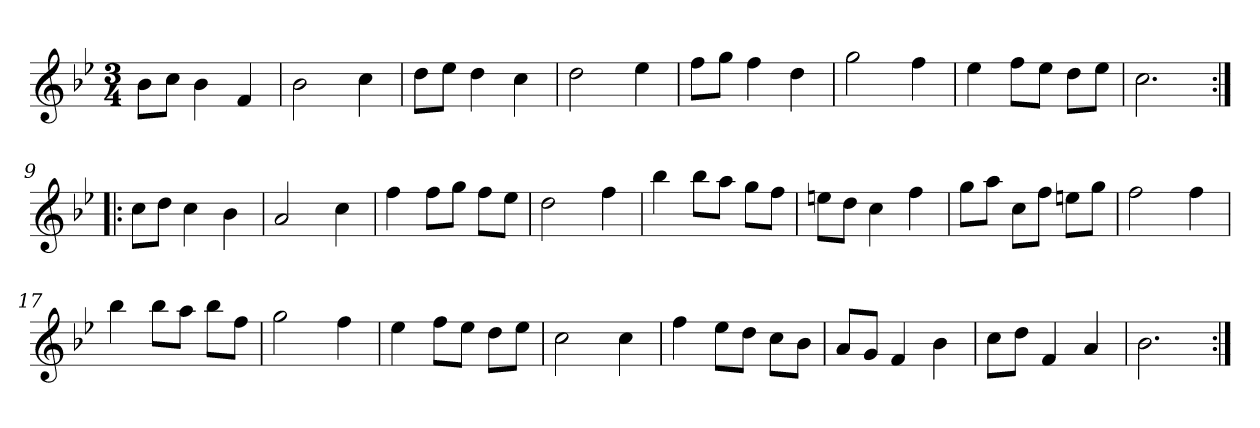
**kern
*part1
*staff1
*clefG2
*k[b-e-]
*B-:
*M3/4
*MM120
=1
8b-\L
8cc\J
4b-
4f
=2
2b-
4cc
=3
8dd\L
8ee-\J
4dd
4cc
=4
2dd
4ee-
=5
8ff\L
8gg\J
4ff
4dd
=6
2gg
4ff
=7
4ee-
8ff\L
8ee-\J
8dd\L
8ee-\J
=8
2.cc
=9:|!|:
8cc\L
8dd\J
4cc
4b-
=10
2a
4cc
=11
4ff
8ff\L
8gg\J
8ff\L
8ee-\J
=12
2dd
4ff
=13
4bb-
8bb-\L
8aa\J
8gg\L
8ff\J
=14
8een\L
8dd\J
4cc
4ff
=15
8gg\L
8aa\J
8cc\L
8ff\J
8een\L
8gg\J
=16
2ff
4ff
=17
4bb-
8bb-\L
8aa\J
8bb-\L
8ff\J
=18
2gg
4ff
=19
4ee-
8ff\L
8ee-\J
8dd\L
8ee-\J
=20
2cc
4cc
=21
4ff
8ee-\L
8dd\J
8cc\L
8b-\J
=22
8a/L
8g/J
4f
4b-
=23
8cc\L
8dd\J
4f
4a
=24
2.b-
=:|!
*-
